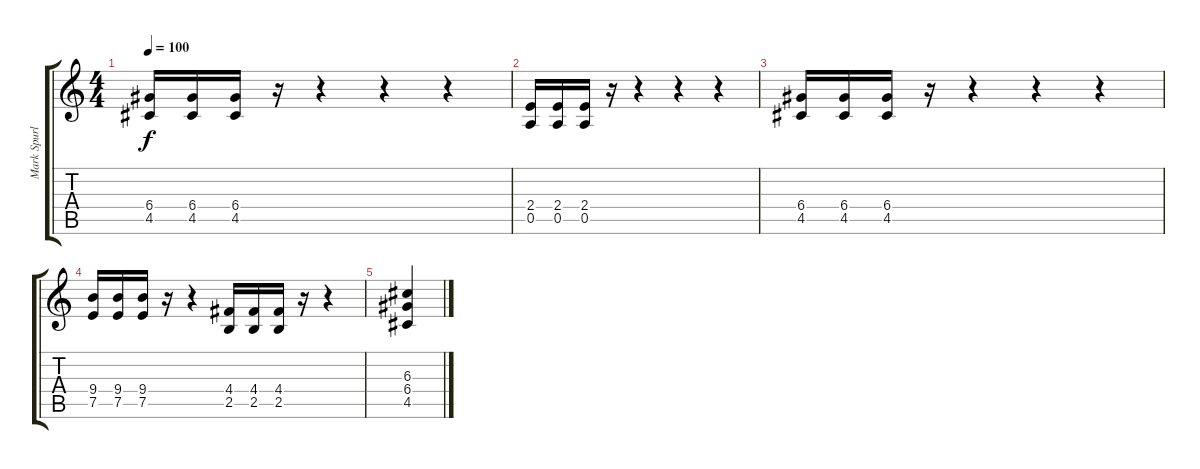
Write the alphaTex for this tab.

\track ("Mark Spurlock" "Mark Spurl") {instrument distortionguitar}
\staff {score tabs}
\tuning (E4 B3 G3 D3 A2 E2) {hide}
\ts (4 4)
\tempo 100
\clef g2
\ks c
(6.4 4.5).16{dy f} (6.4 4.5).16 (6.4 4.5).16 r.16 r.4 r.4 r.4 |
(2.4 0.5).16 (2.4 0.5).16 (2.4 0.5).16 r.16 r.4 r.4 r.4 |
(6.4 4.5).16 (6.4 4.5).16 (6.4 4.5).16 r.16 r.4 r.4 r.4 |
(9.4 7.5).16 (9.4 7.5).16 (9.4 7.5).16 r.16 r.4 (4.4 2.5).16 (4.4 2.5).16 (4.4 2.5).16 r.16 r.4 |
(6.3 6.4 4.5).4
